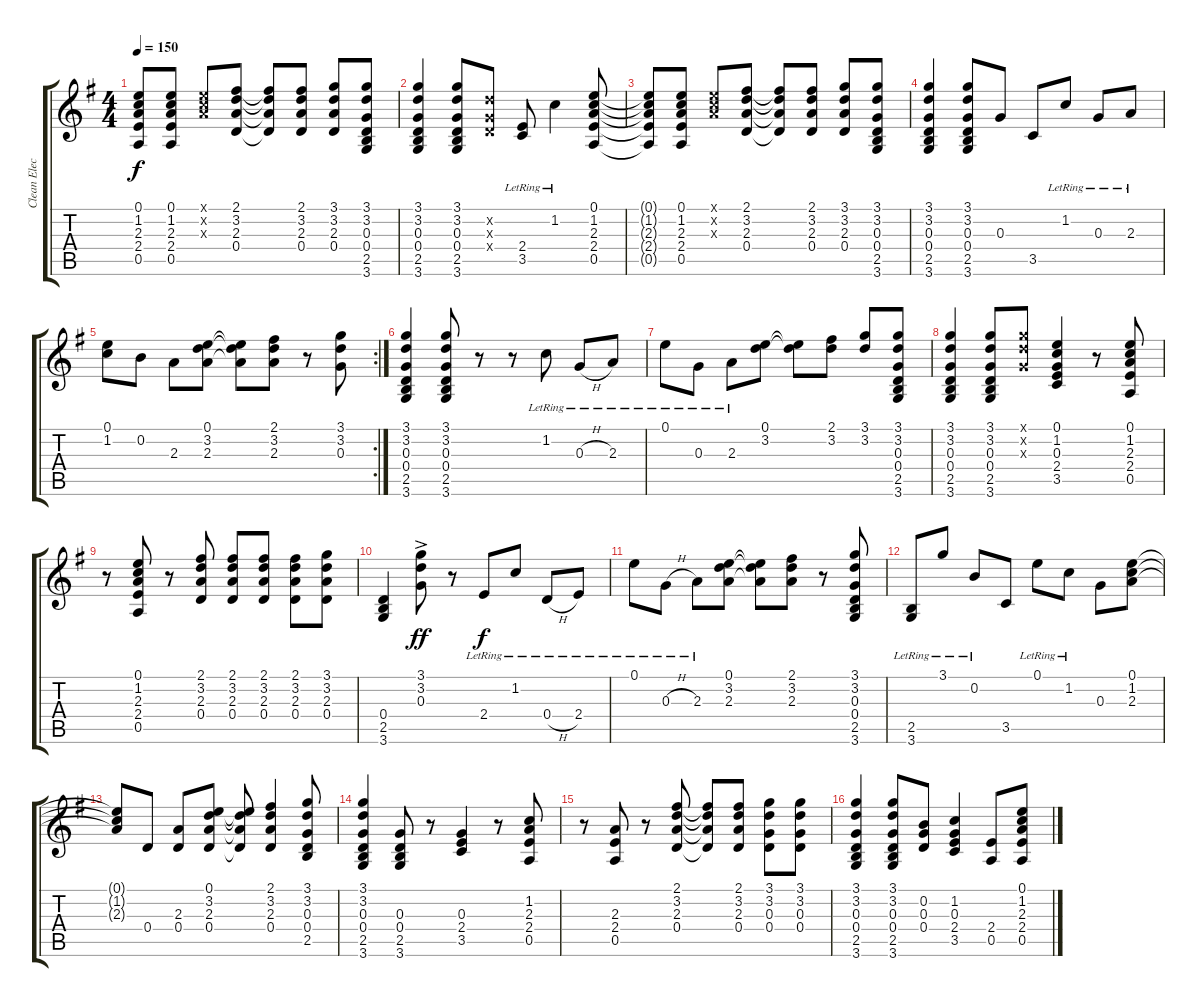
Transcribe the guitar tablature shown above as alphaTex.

\track ("Clean Electric w/ warm Tone" "Clean Elec") {instrument electricguitarjazz}
\staff {score tabs}
\tuning (E4 B3 G3 D3 A2 E2) {hide}
\ts (4 4)
\tempo 150
\clef g2
\ks g
(0.1{t} 1.2{t} 2.3{t} 2.4{t} 0.5{t}).8{dy f} (0.1 1.2 2.3 2.4 0.5).8 (0.1{x} 1.2{x} 2.3{x}).8 (2.1 3.2 2.3 0.4).8 (2.1{t} 3.2{t} 2.3{t} 0.4{t}).8 (2.1 3.2 2.3 0.4).8 (3.1 3.2 2.3 0.4).8 (3.1 3.2 0.3 0.4 2.5 3.6).8 |
(3.1 3.2 0.3 0.4 2.5 3.6).4 (3.1 3.2 0.3 0.4 2.5 3.6).8 (3.2{x} 0.3{x} 0.4{x}).8 (2.4{lr} 3.5{lr}).8 1.2{lr}.4 (0.1 1.2 2.3 2.4 0.5).8 |
(0.1{t} 1.2{t} 2.3{t} 2.4{t} 0.5{t}).8 (0.1 1.2 2.3 2.4 0.5).8 (0.1{x} 1.2{x} 2.3{x}).8 (2.1 3.2 2.3 0.4).8 (2.1{t} 3.2{t} 2.3{t} 0.4{t}).8 (2.1 3.2 2.3 0.4).8 (3.1 3.2 2.3 0.4).8 (3.1 3.2 0.3 0.4 2.5 3.6).8 |
(3.1 3.2 0.3 0.4 2.5 3.6).4 (3.1 3.2 0.3 0.4 2.5 3.6).8 0.3.8 3.5.8 1.2{lr}.8 0.3{lr}.8 2.3{lr}.8 |
\rc 2
(0.1 1.2).8 0.2.8 2.3.8 (0.1 3.2 2.3).8 (0.1{t} 3.2{t} 2.3{t}).8 (2.1 3.2 2.3).8 r.8 (3.1 3.2 0.3).8 |
(3.1 3.2 0.3 0.4 2.5 3.6).4 (3.1 3.2 0.3 0.4 2.5 3.6).8 r.8 r.8 1.2{lr}.8 0.3{h lr}.8 2.3{lr}.8 |
0.1{lr}.8 0.3{lr}.8 2.3{lr}.8 (0.1 3.2).8 (0.1{t} 3.2{t}).8 (2.1 3.2).8 (3.1 3.2).8 (3.1 3.2 0.3 0.4 2.5 3.6).8 |
(3.1 3.2 0.3 0.4 2.5 3.6).4 (3.1 3.2 0.3 0.4 2.5 3.6).8 (3.1{x} 3.2{x} 0.3{x}).8 (0.1 1.2 0.3 2.4 3.5).4 r.8 (0.1 1.2 2.3 2.4 0.5).8 |
r.8 (0.1 1.2 2.3 2.4 0.5).8 r.8 (2.1 3.2 2.3 0.4).8 (2.1 3.2 2.3 0.4).8 (2.1 3.2 2.3 0.4).8 (2.1 3.2 2.3 0.4).8 (3.1 3.2 2.3 0.4).8 |
(0.4 2.5 3.6).4 (3.1{ac} 3.2{ac} 0.3{ac}).8{dy ff} r.8 2.4{lr}.8{dy f} 1.2{lr}.8 0.4{h lr}.8 2.4{lr}.8 |
0.1{lr}.8 0.3{h lr}.8 2.3{lr}.8 (0.1 3.2 2.3).8 (0.1{t} 3.2{t} 2.3{t}).8 (2.1 3.2 2.3).8 r.8 (3.1 3.2 0.3 0.4 2.5 3.6).8 |
(2.5{lr} 3.6{lr}).8 3.1{lr}.8 0.2{lr}.8 3.5.8 0.1{lr}.8 1.2{lr}.8 0.3.8 (0.1 1.2 2.3).8 |
(0.1{t} 1.2{t} 2.3{t}).8 0.4.8 (2.3 0.4).8 (0.1 3.2 2.3 0.4).8 (0.1{t} 3.2{t} 2.3{t} 0.4{t}).8 (2.1 3.2 2.3 0.4).4 (3.1 3.2 0.3 0.4 2.5).8 |
(3.1 3.2 0.3 0.4 2.5 3.6).4 (0.3 0.4 2.5 3.6).8 r.8 (0.3 2.4 3.5).4 r.8 (1.2 2.3 2.4 0.5).8 |
r.8 (2.3 2.4 0.5).8 r.8 (2.1 3.2 2.3 0.4).8 (2.1{t} 3.2{t} 2.3{t} 0.4{t}).8 (2.1 3.2 2.3 0.4).8 (3.1 3.2 0.3 0.4).8 (3.1 3.2 0.3 0.4).8 |
(3.1 3.2 0.3 0.4 2.5 3.6).4 (3.1 3.2 0.3 0.4 2.5 3.6).8 (0.2 0.3 0.4).8 (1.2 0.3 2.4 3.5).4 (2.4 0.5).8 (0.1 1.2 2.3 2.4 0.5).8
